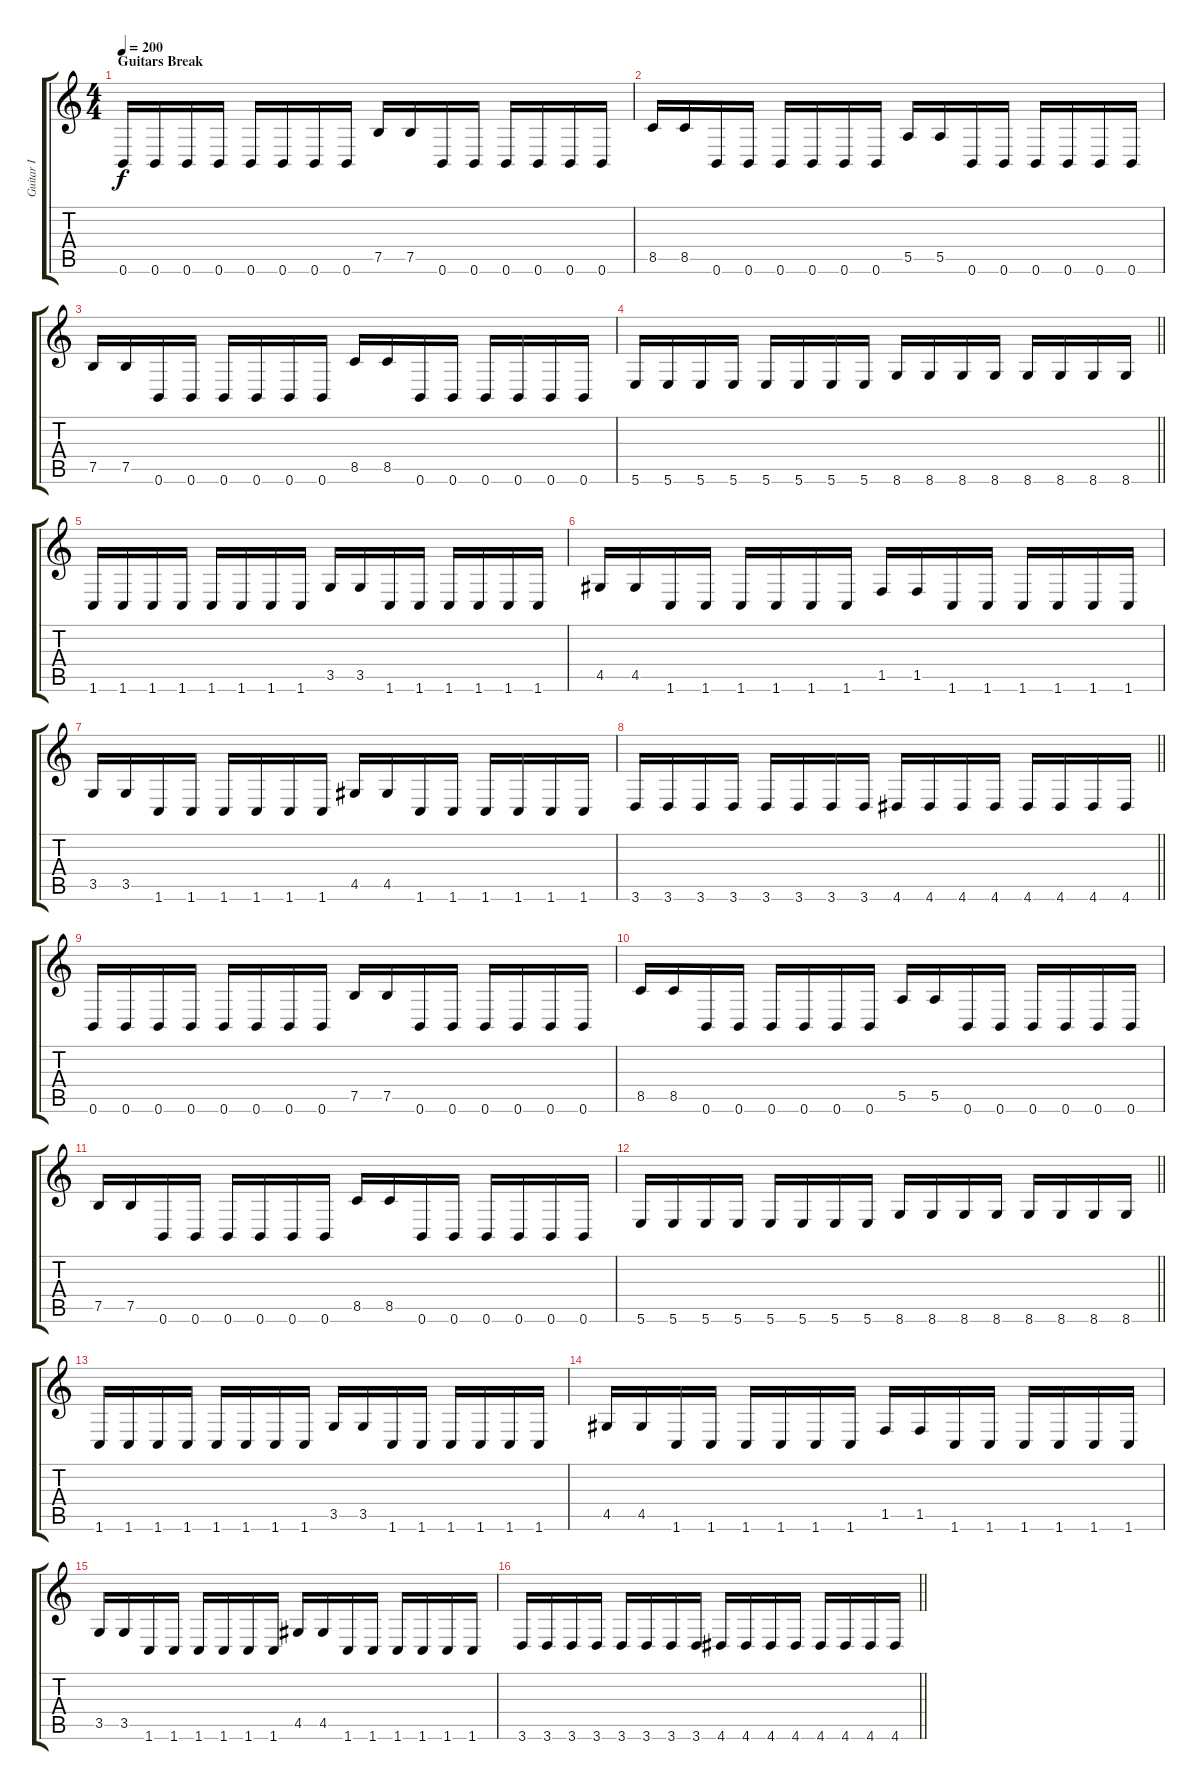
\track ("Guitar I" "Guitar I") {instrument distortionguitar}
\staff {score tabs}
\tuning (B3 Gb3 D3 A2 E2 B1) {hide}
\ts (4 4)
\section ("" "Guitars Break")
\tempo 200
\clef g2
\ks c
0.6.16{dy f} 0.6.16 0.6.16 0.6.16 0.6.16 0.6.16 0.6.16 0.6.16 7.5.16 7.5.16 0.6.16 0.6.16 0.6.16 0.6.16 0.6.16 0.6.16 |
8.5.16 8.5.16 0.6.16 0.6.16 0.6.16 0.6.16 0.6.16 0.6.16 5.5.16 5.5.16 0.6.16 0.6.16 0.6.16 0.6.16 0.6.16 0.6.16 |
7.5.16 7.5.16 0.6.16 0.6.16 0.6.16 0.6.16 0.6.16 0.6.16 8.5.16 8.5.16 0.6.16 0.6.16 0.6.16 0.6.16 0.6.16 0.6.16 |
\barLineRight lightlight
5.6.16 5.6.16 5.6.16 5.6.16 5.6.16 5.6.16 5.6.16 5.6.16 8.6.16 8.6.16 8.6.16 8.6.16 8.6.16 8.6.16 8.6.16 8.6.16 |
\section ("" "")
1.6.16 1.6.16 1.6.16 1.6.16 1.6.16 1.6.16 1.6.16 1.6.16 3.5.16 3.5.16 1.6.16 1.6.16 1.6.16 1.6.16 1.6.16 1.6.16 |
4.5.16 4.5.16 1.6.16 1.6.16 1.6.16 1.6.16 1.6.16 1.6.16 1.5.16 1.5.16 1.6.16 1.6.16 1.6.16 1.6.16 1.6.16 1.6.16 |
3.5.16 3.5.16 1.6.16 1.6.16 1.6.16 1.6.16 1.6.16 1.6.16 4.5.16 4.5.16 1.6.16 1.6.16 1.6.16 1.6.16 1.6.16 1.6.16 |
\barLineRight lightlight
3.6.16 3.6.16 3.6.16 3.6.16 3.6.16 3.6.16 3.6.16 3.6.16 4.6.16 4.6.16 4.6.16 4.6.16 4.6.16 4.6.16 4.6.16 4.6.16 |
\section ("" "")
0.6.16 0.6.16 0.6.16 0.6.16 0.6.16 0.6.16 0.6.16 0.6.16 7.5.16 7.5.16 0.6.16 0.6.16 0.6.16 0.6.16 0.6.16 0.6.16 |
8.5.16 8.5.16 0.6.16 0.6.16 0.6.16 0.6.16 0.6.16 0.6.16 5.5.16 5.5.16 0.6.16 0.6.16 0.6.16 0.6.16 0.6.16 0.6.16 |
7.5.16 7.5.16 0.6.16 0.6.16 0.6.16 0.6.16 0.6.16 0.6.16 8.5.16 8.5.16 0.6.16 0.6.16 0.6.16 0.6.16 0.6.16 0.6.16 |
\barLineRight lightlight
5.6.16 5.6.16 5.6.16 5.6.16 5.6.16 5.6.16 5.6.16 5.6.16 8.6.16 8.6.16 8.6.16 8.6.16 8.6.16 8.6.16 8.6.16 8.6.16 |
\section ("" "")
1.6.16 1.6.16 1.6.16 1.6.16 1.6.16 1.6.16 1.6.16 1.6.16 3.5.16 3.5.16 1.6.16 1.6.16 1.6.16 1.6.16 1.6.16 1.6.16 |
4.5.16 4.5.16 1.6.16 1.6.16 1.6.16 1.6.16 1.6.16 1.6.16 1.5.16 1.5.16 1.6.16 1.6.16 1.6.16 1.6.16 1.6.16 1.6.16 |
3.5.16 3.5.16 1.6.16 1.6.16 1.6.16 1.6.16 1.6.16 1.6.16 4.5.16 4.5.16 1.6.16 1.6.16 1.6.16 1.6.16 1.6.16 1.6.16 |
\barLineRight lightlight
3.6.16 3.6.16 3.6.16 3.6.16 3.6.16 3.6.16 3.6.16 3.6.16 4.6.16 4.6.16 4.6.16 4.6.16 4.6.16 4.6.16 4.6.16 4.6.16
